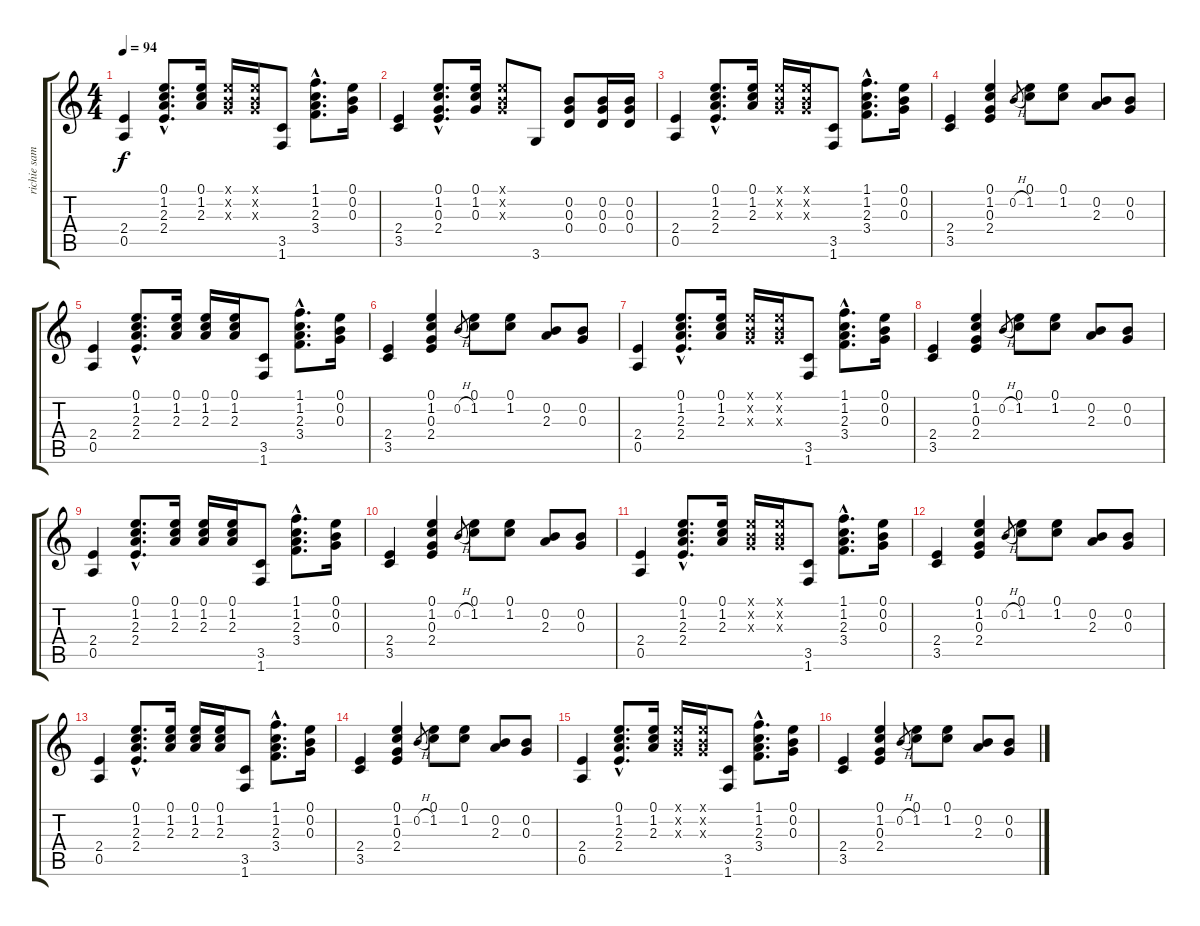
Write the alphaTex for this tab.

\track ("richie sambora" "richie sam") {instrument acousticguitarsteel}
\staff {score tabs}
\tuning (E4 B3 G3 D3 A2 E2) {hide}
\ts (4 4)
\tempo 94
\clef g2
\ks c
(2.4 0.5).4{dy f} (0.1{hac} 1.2{hac} 2.3{hac} 2.4{hac}).8{d} (0.1 1.2 2.3).16 (0.1{x} 0.2{x} 0.3{x}).16 (0.1{x} 0.2{x} 0.3{x}).16 (3.5 1.6).8 (1.1{hac} 1.2{hac} 2.3{hac} 3.4{hac}).8{d} (0.1 0.2 0.3).16 |
(2.4 3.5).4 (0.1{hac} 1.2{hac} 0.3{hac} 2.4{hac}).8{d} (0.1 1.2 0.3).16 (0.1{x} 0.2{x} 0.3{x}).8 3.6.8 (0.2 0.3 0.4).8 (0.2 0.3 0.4).16 (0.2 0.3 0.4).16 |
(2.4 0.5).4 (0.1{hac} 1.2{hac} 2.3{hac} 2.4{hac}).8{d} (0.1 1.2 2.3).16 (0.1{x} 0.2{x} 0.3{x}).16 (0.1{x} 0.2{x} 0.3{x}).16 (3.5 1.6).8 (1.1{hac} 1.2{hac} 2.3{hac} 3.4{hac}).8{d} (0.1 0.2 0.3).16 |
(2.4 3.5).4 (0.1 1.2 0.3 2.4).4 0.2{h}.8{gr} (0.1 1.2).8 (0.1 1.2).8 (0.2 2.3).8 (0.2 0.3).8 |
(2.4 0.5).4 (0.1{hac} 1.2{hac} 2.3{hac} 2.4{hac}).8{d} (0.1 1.2 2.3).16 (0.1 1.2 2.3).16 (0.1 1.2 2.3).16 (3.5 1.6).8 (1.1{hac} 1.2{hac} 2.3{hac} 3.4{hac}).8{d} (0.1 0.2 0.3).16 |
(2.4 3.5).4 (0.1 1.2 0.3 2.4).4 0.2{h}.8{gr} (0.1 1.2).8 (0.1 1.2).8 (0.2 2.3).8 (0.2 0.3).8 |
(2.4 0.5).4 (0.1{hac} 1.2{hac} 2.3{hac} 2.4{hac}).8{d} (0.1 1.2 2.3).16 (0.1{x} 0.2{x} 0.3{x}).16 (0.1{x} 0.2{x} 0.3{x}).16 (3.5 1.6).8 (1.1{hac} 1.2{hac} 2.3{hac} 3.4{hac}).8{d} (0.1 0.2 0.3).16 |
(2.4 3.5).4 (0.1 1.2 0.3 2.4).4 0.2{h}.8{gr} (0.1 1.2).8 (0.1 1.2).8 (0.2 2.3).8 (0.2 0.3).8 |
(2.4 0.5).4 (0.1{hac} 1.2{hac} 2.3{hac} 2.4{hac}).8{d} (0.1 1.2 2.3).16 (0.1 1.2 2.3).16 (0.1 1.2 2.3).16 (3.5 1.6).8 (1.1{hac} 1.2{hac} 2.3{hac} 3.4{hac}).8{d} (0.1 0.2 0.3).16 |
(2.4 3.5).4 (0.1 1.2 0.3 2.4).4 0.2{h}.8{gr} (0.1 1.2).8 (0.1 1.2).8 (0.2 2.3).8 (0.2 0.3).8 |
(2.4 0.5).4 (0.1{hac} 1.2{hac} 2.3{hac} 2.4{hac}).8{d} (0.1 1.2 2.3).16 (0.1{x} 0.2{x} 0.3{x}).16 (0.1{x} 0.2{x} 0.3{x}).16 (3.5 1.6).8 (1.1{hac} 1.2{hac} 2.3{hac} 3.4{hac}).8{d} (0.1 0.2 0.3).16 |
(2.4 3.5).4 (0.1 1.2 0.3 2.4).4 0.2{h}.8{gr} (0.1 1.2).8 (0.1 1.2).8 (0.2 2.3).8 (0.2 0.3).8 |
(2.4 0.5).4 (0.1{hac} 1.2{hac} 2.3{hac} 2.4{hac}).8{d} (0.1 1.2 2.3).16 (0.1 1.2 2.3).16 (0.1 1.2 2.3).16 (3.5 1.6).8 (1.1{hac} 1.2{hac} 2.3{hac} 3.4{hac}).8{d} (0.1 0.2 0.3).16 |
(2.4 3.5).4 (0.1 1.2 0.3 2.4).4 0.2{h}.8{gr} (0.1 1.2).8 (0.1 1.2).8 (0.2 2.3).8 (0.2 0.3).8 |
(2.4 0.5).4 (0.1{hac} 1.2{hac} 2.3{hac} 2.4{hac}).8{d} (0.1 1.2 2.3).16 (0.1{x} 0.2{x} 0.3{x}).16 (0.1{x} 0.2{x} 0.3{x}).16 (3.5 1.6).8 (1.1{hac} 1.2{hac} 2.3{hac} 3.4{hac}).8{d} (0.1 0.2 0.3).16 |
(2.4 3.5).4 (0.1 1.2 0.3 2.4).4 0.2{h}.8{gr} (0.1 1.2).8 (0.1 1.2).8 (0.2 2.3).8 (0.2 0.3).8
